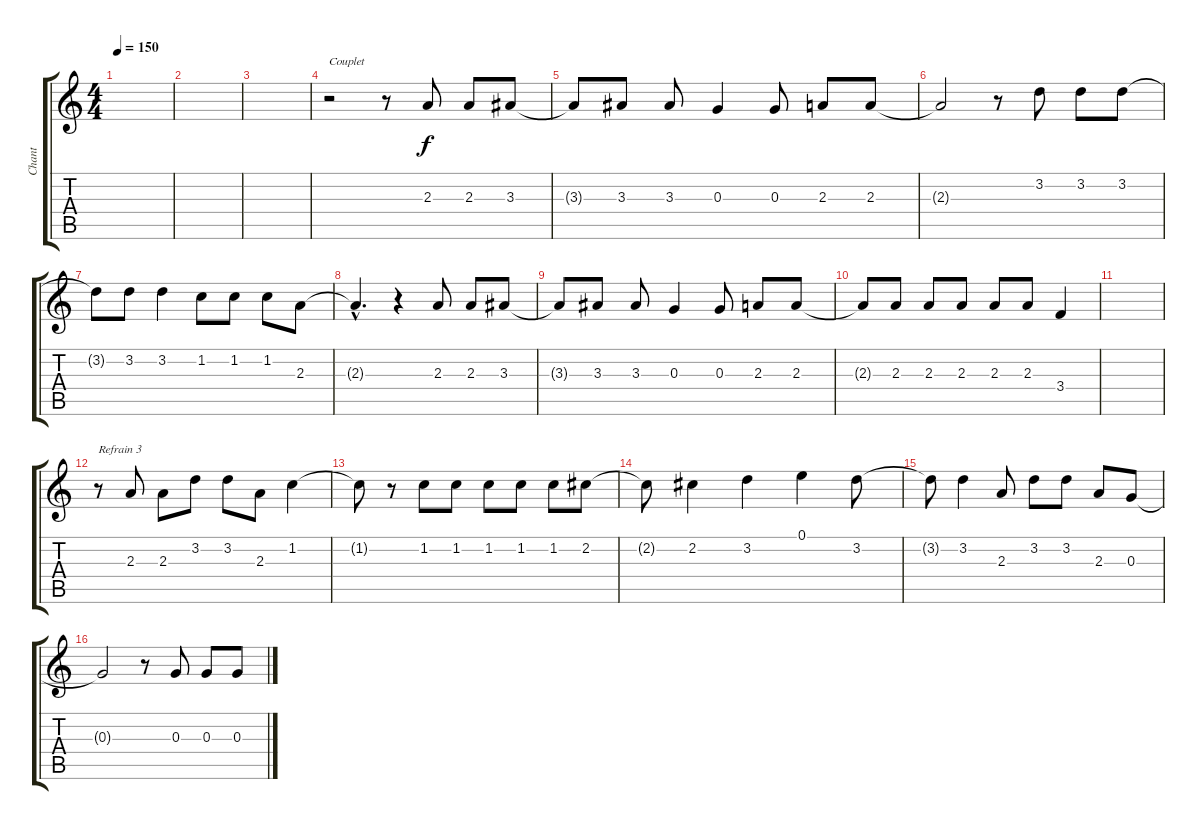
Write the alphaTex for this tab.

\track ("Chant" "Chant") {instrument acousticguitarsteel}
\staff {score tabs}
\tuning (E4 B3 G3 D3 A2 E2) {hide}
\ts (4 4)
\tempo 150
\clef g2
\ks c
|
|
|
r.2{txt "Couplet"} r.8 2.3.8 2.3.8 3.3.8 |
3.3{t}.8 3.3.8 3.3.8 0.3.4 0.3.8 2.3.8 2.3.8 |
2.3{t}.2 r.8 3.2.8 3.2.8 3.2.8 |
3.2{t}.8 3.2.8 3.2.4 1.2.8 1.2.8 1.2.8 2.3.8 |
2.3{hac t}.4{d} r.4 2.3.8 2.3.8 3.3.8 |
3.3{t}.8 3.3.8 3.3.8 0.3.4 0.3.8 2.3.8 2.3.8 |
2.3{t}.8 2.3.8 2.3.8 2.3.8 2.3.8 2.3.8 3.4.4 |
|
r.8{txt "Refrain 3"} 2.3.8 2.3.8 3.2.8 3.2.8 2.3.8 1.2.4 |
1.2{t}.8 r.8 1.2.8 1.2.8 1.2.8 1.2.8 1.2.8 2.2.8 |
2.2{t}.8 2.2.4 3.2.4 0.1.4 3.2.8 |
3.2{t}.8 3.2.4 2.3.8 3.2.8 3.2.8 2.3.8 0.3.8 |
0.3{t}.2 r.8 0.3.8 0.3.8 0.3.8
